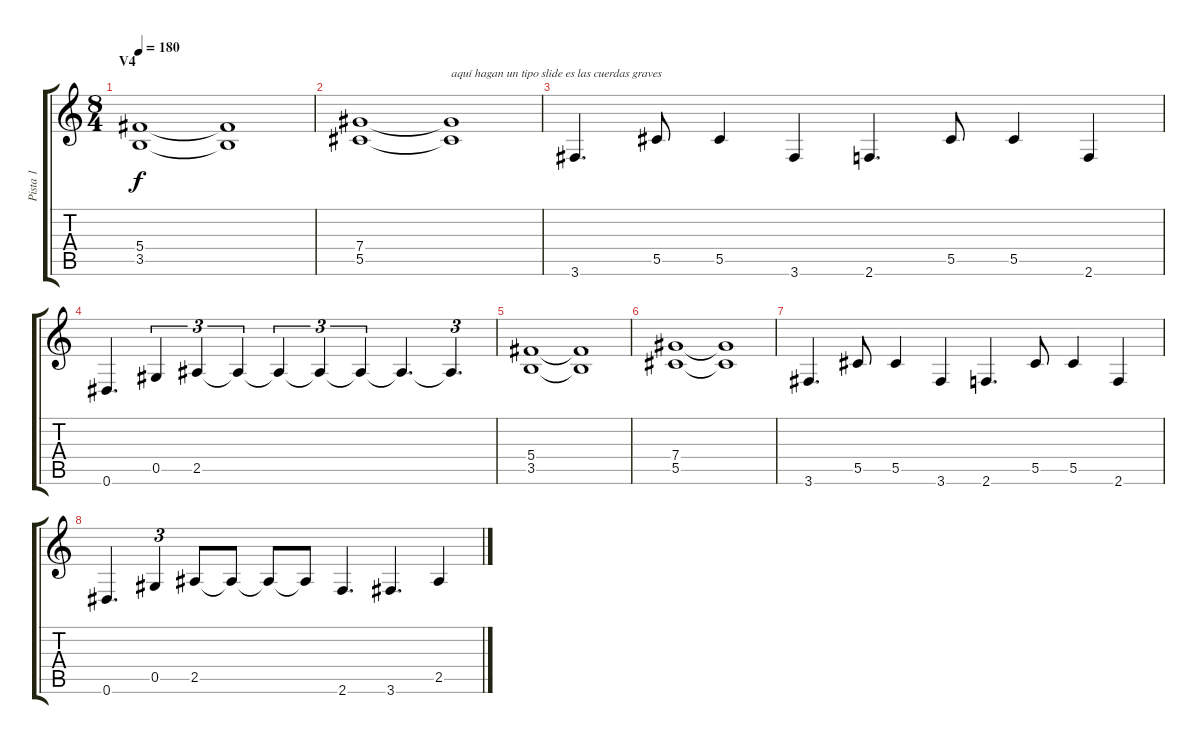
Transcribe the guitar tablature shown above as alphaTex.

\track ("Pista 1" "Pista 1") {instrument distortionguitar}
\staff {score tabs}
\tuning (Eb4 Bb3 Gb3 Db3 Ab2 Eb2) {hide}
\ts (8 4)
\section ("" "V4")
\tempo 180
\clef g2
\ks c
(5.4 3.5).1{dy f} (5.4{t} 3.5{t}).1 |
(7.4 5.5).1 (7.4{t} 5.5{t}).1{txt "aquí hagan un tipo slide es las cuerdas graves    "} |
3.6.4{d} 5.5.8 5.5.4 3.6.4 2.6.4{d} 5.5.8 5.5.4 2.6.4 |
0.6.4{d} 0.5.4{tu (3 2)} 2.5.4{tu (3 2)} 2.5{t}.4{tu (3 2)} 2.5{t}.4{tu (3 2)} 2.5{t}.4{tu (3 2)} 2.5{t}.4{tu (3 2)} 2.5{t}.4{d} 2.5{t}.4{d tu (3 2)} |
(5.4 3.5).1 (5.4{t} 3.5{t}).1 |
(7.4 5.5).1 (7.4{t} 5.5{t}).1 |
3.6.4{d} 5.5.8 5.5.4 3.6.4 2.6.4{d} 5.5.8 5.5.4 2.6.4 |
0.6.4{d} 0.5.4{tu (3 2)} 2.5.8 2.5{t}.8 2.5{t}.8 2.5{t}.8 2.6.4{d} 3.6.4{d} 2.5.4
